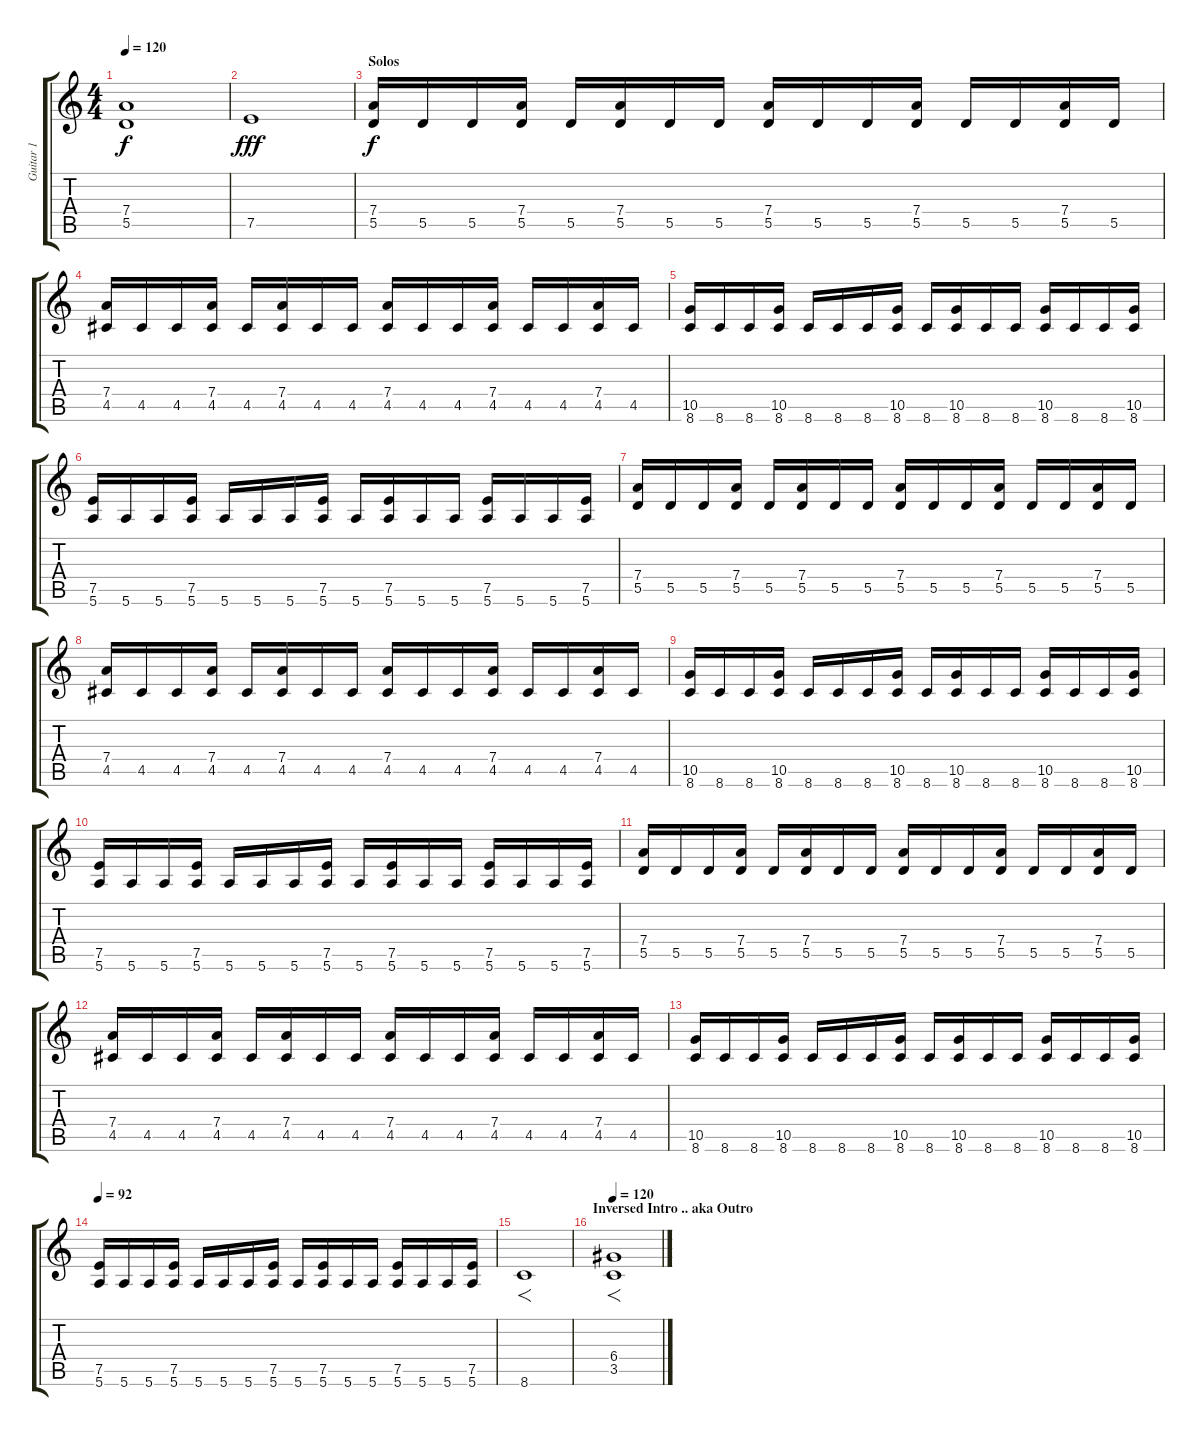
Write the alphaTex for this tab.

\track ("Guitar 1" "Guitar 1") {instrument distortionguitar}
\staff {score tabs}
\tuning (E4 B3 G3 D3 A2 E2) {hide}
\ts (4 4)
\tempo 120
\clef g2
\ks c
(7.4 5.5).1{dy f} |
7.5.1{dy fff} |
\section ("" "Solos ")
(7.4 5.5).16{dy f volume 16} 5.5.16 5.5.16 (7.4 5.5).16 5.5.16 (7.4 5.5).16 5.5.16 5.5.16 (7.4 5.5).16 5.5.16 5.5.16 (7.4 5.5).16 5.5.16 5.5.16 (7.4 5.5).16 5.5.16 |
(7.4 4.5).16 4.5.16 4.5.16 (7.4 4.5).16 4.5.16 (7.4 4.5).16 4.5.16 4.5.16 (7.4 4.5).16 4.5.16 4.5.16 (7.4 4.5).16 4.5.16 4.5.16 (7.4 4.5).16 4.5.16 |
(10.5 8.6).16 8.6.16 8.6.16 (10.5 8.6).16 8.6.16 8.6.16 8.6.16 (10.5 8.6).16 8.6.16 (10.5 8.6).16 8.6.16 8.6.16 (10.5 8.6).16 8.6.16 8.6.16 (10.5 8.6).16 |
(7.5 5.6).16 5.6.16 5.6.16 (7.5 5.6).16 5.6.16 5.6.16 5.6.16 (7.5 5.6).16 5.6.16 (7.5 5.6).16 5.6.16 5.6.16 (7.5 5.6).16 5.6.16 5.6.16 (7.5 5.6).16 |
(7.4 5.5).16 5.5.16 5.5.16 (7.4 5.5).16 5.5.16 (7.4 5.5).16 5.5.16 5.5.16 (7.4 5.5).16 5.5.16 5.5.16 (7.4 5.5).16 5.5.16 5.5.16 (7.4 5.5).16 5.5.16 |
(7.4 4.5).16 4.5.16 4.5.16 (7.4 4.5).16 4.5.16 (7.4 4.5).16 4.5.16 4.5.16 (7.4 4.5).16 4.5.16 4.5.16 (7.4 4.5).16 4.5.16 4.5.16 (7.4 4.5).16 4.5.16 |
(10.5 8.6).16 8.6.16 8.6.16 (10.5 8.6).16 8.6.16 8.6.16 8.6.16 (10.5 8.6).16 8.6.16 (10.5 8.6).16 8.6.16 8.6.16 (10.5 8.6).16 8.6.16 8.6.16 (10.5 8.6).16 |
(7.5 5.6).16 5.6.16 5.6.16 (7.5 5.6).16 5.6.16 5.6.16 5.6.16 (7.5 5.6).16 5.6.16 (7.5 5.6).16 5.6.16 5.6.16 (7.5 5.6).16 5.6.16 5.6.16 (7.5 5.6).16 |
(7.4 5.5).16 5.5.16 5.5.16 (7.4 5.5).16 5.5.16 (7.4 5.5).16 5.5.16 5.5.16 (7.4 5.5).16 5.5.16 5.5.16 (7.4 5.5).16 5.5.16 5.5.16 (7.4 5.5).16 5.5.16 |
(7.4 4.5).16 4.5.16 4.5.16 (7.4 4.5).16 4.5.16 (7.4 4.5).16 4.5.16 4.5.16 (7.4 4.5).16 4.5.16 4.5.16 (7.4 4.5).16 4.5.16 4.5.16 (7.4 4.5).16 4.5.16 |
(10.5 8.6).16 8.6.16 8.6.16 (10.5 8.6).16 8.6.16 8.6.16 8.6.16 (10.5 8.6).16 8.6.16 (10.5 8.6).16 8.6.16 8.6.16 (10.5 8.6).16 8.6.16 8.6.16 (10.5 8.6).16 |
\tempo 92
(7.5 5.6).16 5.6.16 5.6.16 (7.5 5.6).16 5.6.16 5.6.16 5.6.16 (7.5 5.6).16 5.6.16 (7.5 5.6).16 5.6.16 5.6.16 (7.5 5.6).16 5.6.16 5.6.16 (7.5 5.6).16 |
8.6.1{f volume 13} |
\section ("" "Inversed Intro .. aka Outro")
\tempo 120
(6.4 3.5).1{f}
